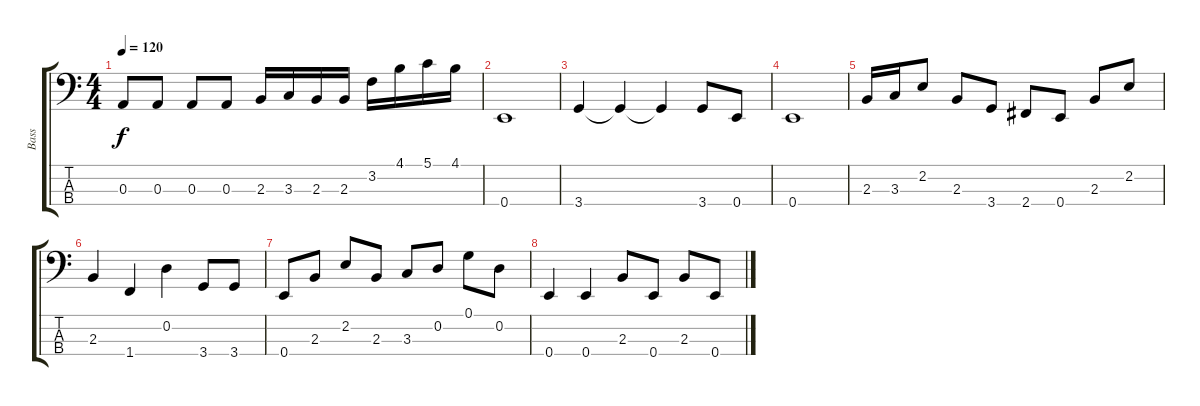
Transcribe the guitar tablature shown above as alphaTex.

\track ("Bass" "Bass") {instrument electricbasspick}
\staff {score tabs}
\tuning (G2 D2 A1 E1) {hide}
\ts (4 4)
\tempo 120
\clef f4
\ks c
0.3.8{dy f} 0.3.8 0.3.8 0.3.8 2.3.16 3.3.16 2.3.16 2.3.16 3.2.16 4.1.16 5.1.16 4.1.16 |
0.4.1{instrument acousticbass} |
3.4.4 3.4{t}.4 3.4{t}.4 3.4.8 0.4.8 |
0.4.1{instrument acousticbass} |
2.3.16{instrument acousticbass} 3.3.16 2.2.8 2.3.8 3.4.8 2.4.8 0.4.8 2.3.8 2.2.8 |
2.3.4 1.4.4 0.2.4 3.4.8{instrument electricbasspick} 3.4.8 |
0.4.8{instrument acousticbass} 2.3.8 2.2.8 2.3.8 3.3.8 0.2.8 0.1.8 0.2.8 |
0.4.4 0.4.4 2.3.8 0.4.8 2.3.8 0.4.8
